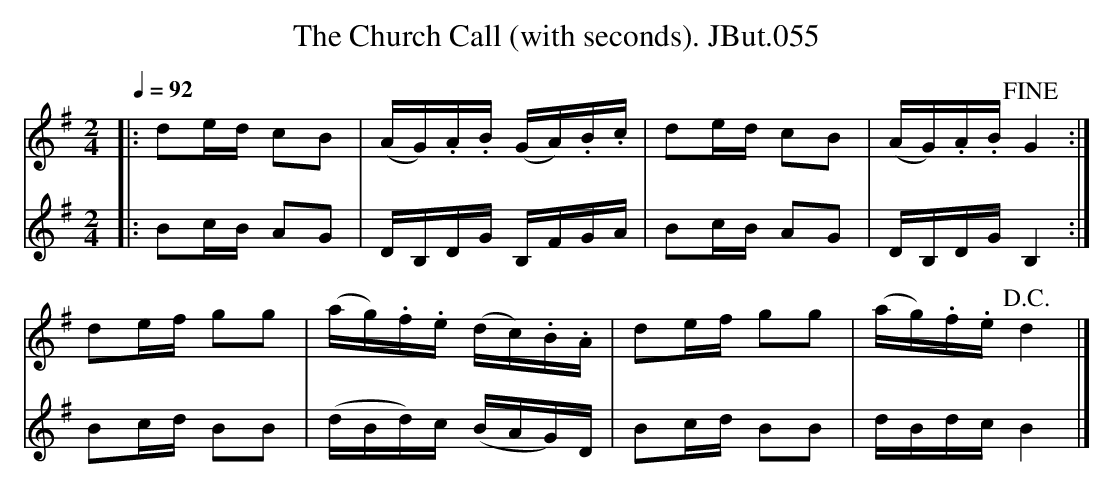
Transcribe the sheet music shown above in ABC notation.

X:1
T:Church Call (with seconds). JBut.055, The
M:2/4
L:1/16
Q:1/4=92
K:G
V:1
|:d2ed c2B2|(AG).A.B (GA).B.c|d2ed c2B2|(AG).A.B !fine!G4:|
d2ef g2g2|(ag).f.e (dc).B.A|d2ef g2g2|(ag).f.e !D.C.!d4|]
V:2
|: B2cB A2G2 | DB,DG B,FGA | B2cB A2G2 | DB,DG B,4 :|
B2cd B2B2 | (dBd)c (BAG)D | B2cd B2B2 | dBdc B4 |]
